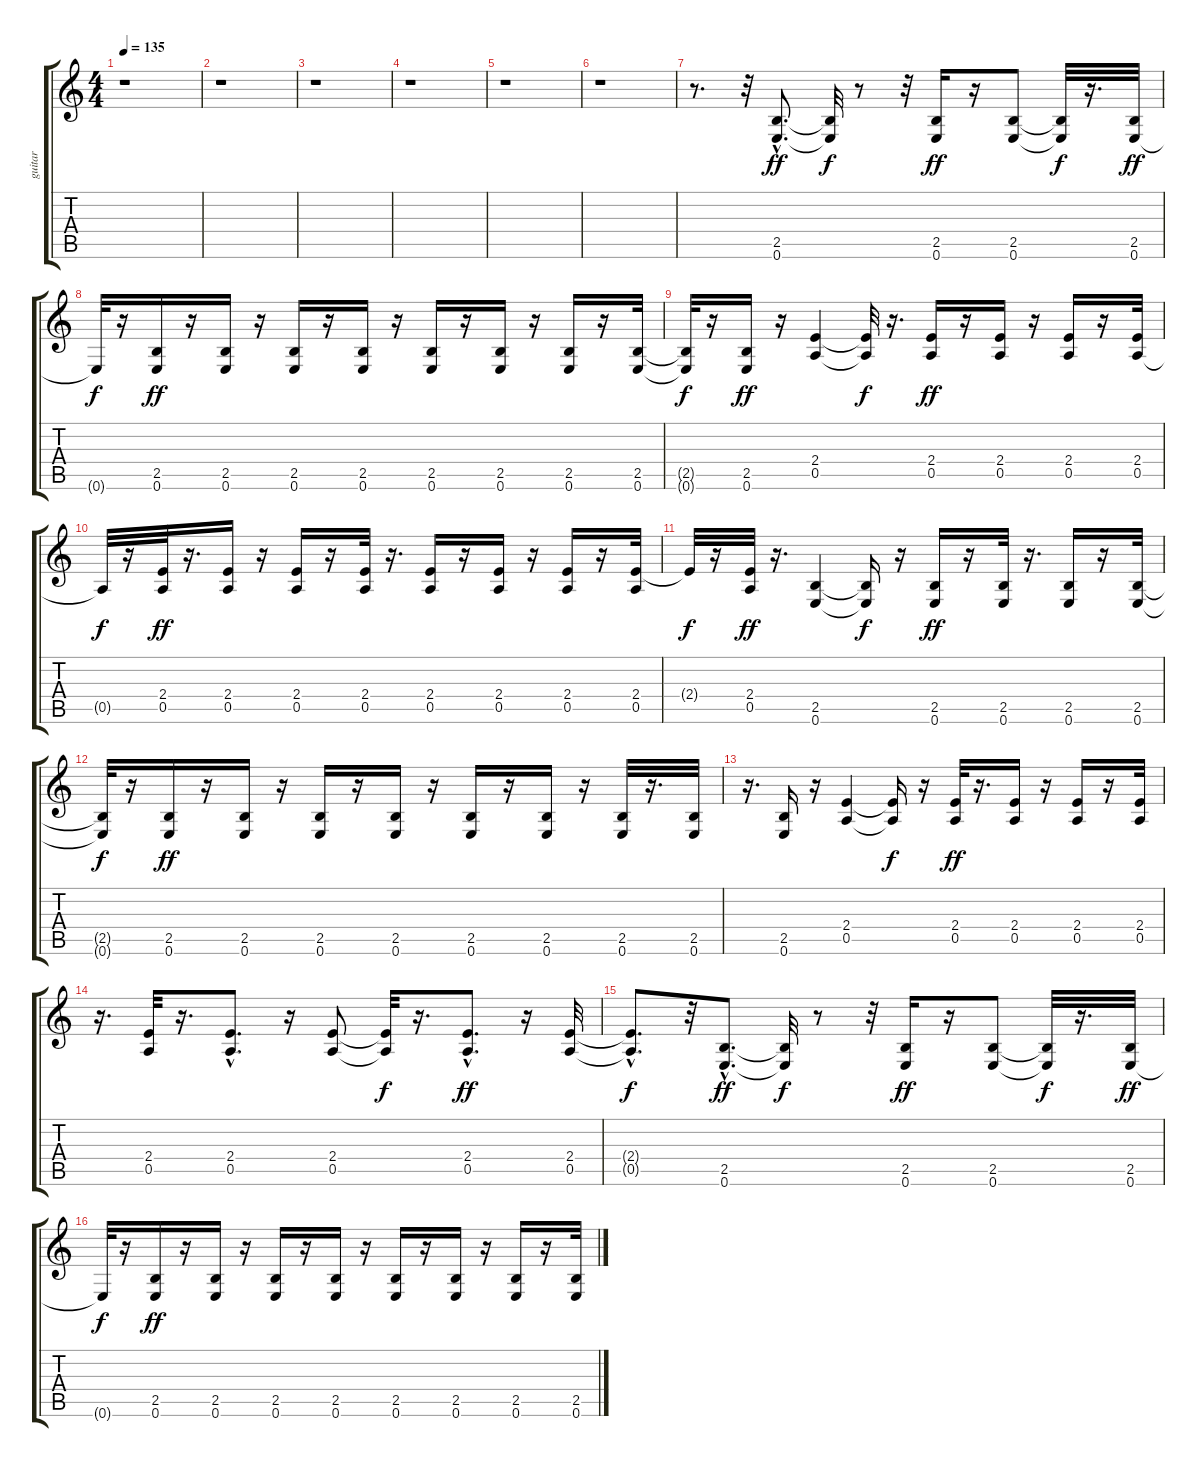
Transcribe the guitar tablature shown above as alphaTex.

\track ("guitar" "guitar") {instrument distortionguitar}
\staff {score tabs}
\tuning (E4 B3 G3 D3 A2 E2) {hide}
\ts (4 4)
\tempo 135
\clef g2
\ks c
r.1{dy ff} |
r.1 |
r.1 |
r.1 |
r.1 |
r.1 |
r.8{d} r.32 (2.5{hac} 0.6{hac}).8{d volume 8 instrument overdrivenguitar} (2.5{t} 0.6{t}).32{dy f} r.8 r.32 (2.5 0.6).16{dy ff} r.16 (2.5 0.6).8 (2.5{t} 0.6{t}).32{dy f} r.16{d} (2.5 0.6).32{dy ff} |
0.6{t}.32{dy f} r.16 (2.5 0.6).16{dy ff} r.16 (2.5 0.6).16 r.16 (2.5 0.6).16 r.16 (2.5 0.6).16 r.16 (2.5 0.6).16 r.16 (2.5 0.6).16 r.16 (2.5 0.6).16 r.16 (2.5 0.6).32 |
(2.5{t} 0.6{t}).32{dy f} r.16 (2.5 0.6).16{dy ff} r.16 (2.4 0.5).4 (2.4{t} 0.5{t}).32{dy f} r.16{d} (2.4 0.5).16{dy ff} r.16 (2.4 0.5).16 r.16 (2.4 0.5).16 r.16 (2.4 0.5).32 |
0.5{t}.32{dy f} r.16 (2.4 0.5).32{dy ff} r.16{d} (2.4 0.5).16 r.16 (2.4 0.5).16 r.16 (2.4 0.5).32 r.16{d} (2.4 0.5).16 r.16 (2.4 0.5).16 r.16 (2.4 0.5).16 r.16 (2.4 0.5).32 |
2.4{t}.32{dy f} r.16 (2.4 0.5).32{dy ff} r.16{d} (2.5 0.6).4 (2.5{t} 0.6{t}).16{dy f} r.16 (2.5 0.6).16{dy ff} r.16 (2.5 0.6).32 r.16{d} (2.5 0.6).16 r.16 (2.5 0.6).32 |
(2.5{t} 0.6{t}).32{dy f} r.16 (2.5 0.6).16{dy ff} r.16 (2.5 0.6).16 r.16 (2.5 0.6).16 r.16 (2.5 0.6).16 r.16 (2.5 0.6).16 r.16 (2.5 0.6).16 r.16 (2.5 0.6).32 r.16{d} (2.5 0.6).32 |
r.16{d} (2.5 0.6).16 r.16 (2.4 0.5).4 (2.4{t} 0.5{t}).16{dy f} r.16 (2.4 0.5).32{dy ff} r.16{d} (2.4 0.5).16 r.16 (2.4 0.5).16 r.16 (2.4 0.5).32 |
r.16{d} (2.4 0.5).32 r.16{d} (2.4{hac} 0.5{hac}).8{d} r.16 (2.4 0.5).8 (2.4{t} 0.5{t}).32{dy f} r.16{d} (2.4{hac} 0.5{hac}).8{d dy ff} r.16 (2.4 0.5).32 |
(2.4{hac t} 0.5{t}).8{d dy f} r.32 (2.5{hac} 0.6{hac}).8{d dy ff volume 9 instrument overdrivenguitar} (2.5{t} 0.6{t}).32{dy f} r.8 r.32 (2.5 0.6).16{dy ff} r.16 (2.5 0.6).8 (2.5{t} 0.6{t}).32{dy f} r.16{d} (2.5 0.6).32{dy ff} |
0.6{t}.32{dy f} r.16 (2.5 0.6).16{dy ff} r.16 (2.5 0.6).16 r.16 (2.5 0.6).16 r.16 (2.5 0.6).16 r.16 (2.5 0.6).16 r.16 (2.5 0.6).16 r.16 (2.5 0.6).16 r.16 (2.5 0.6).32
